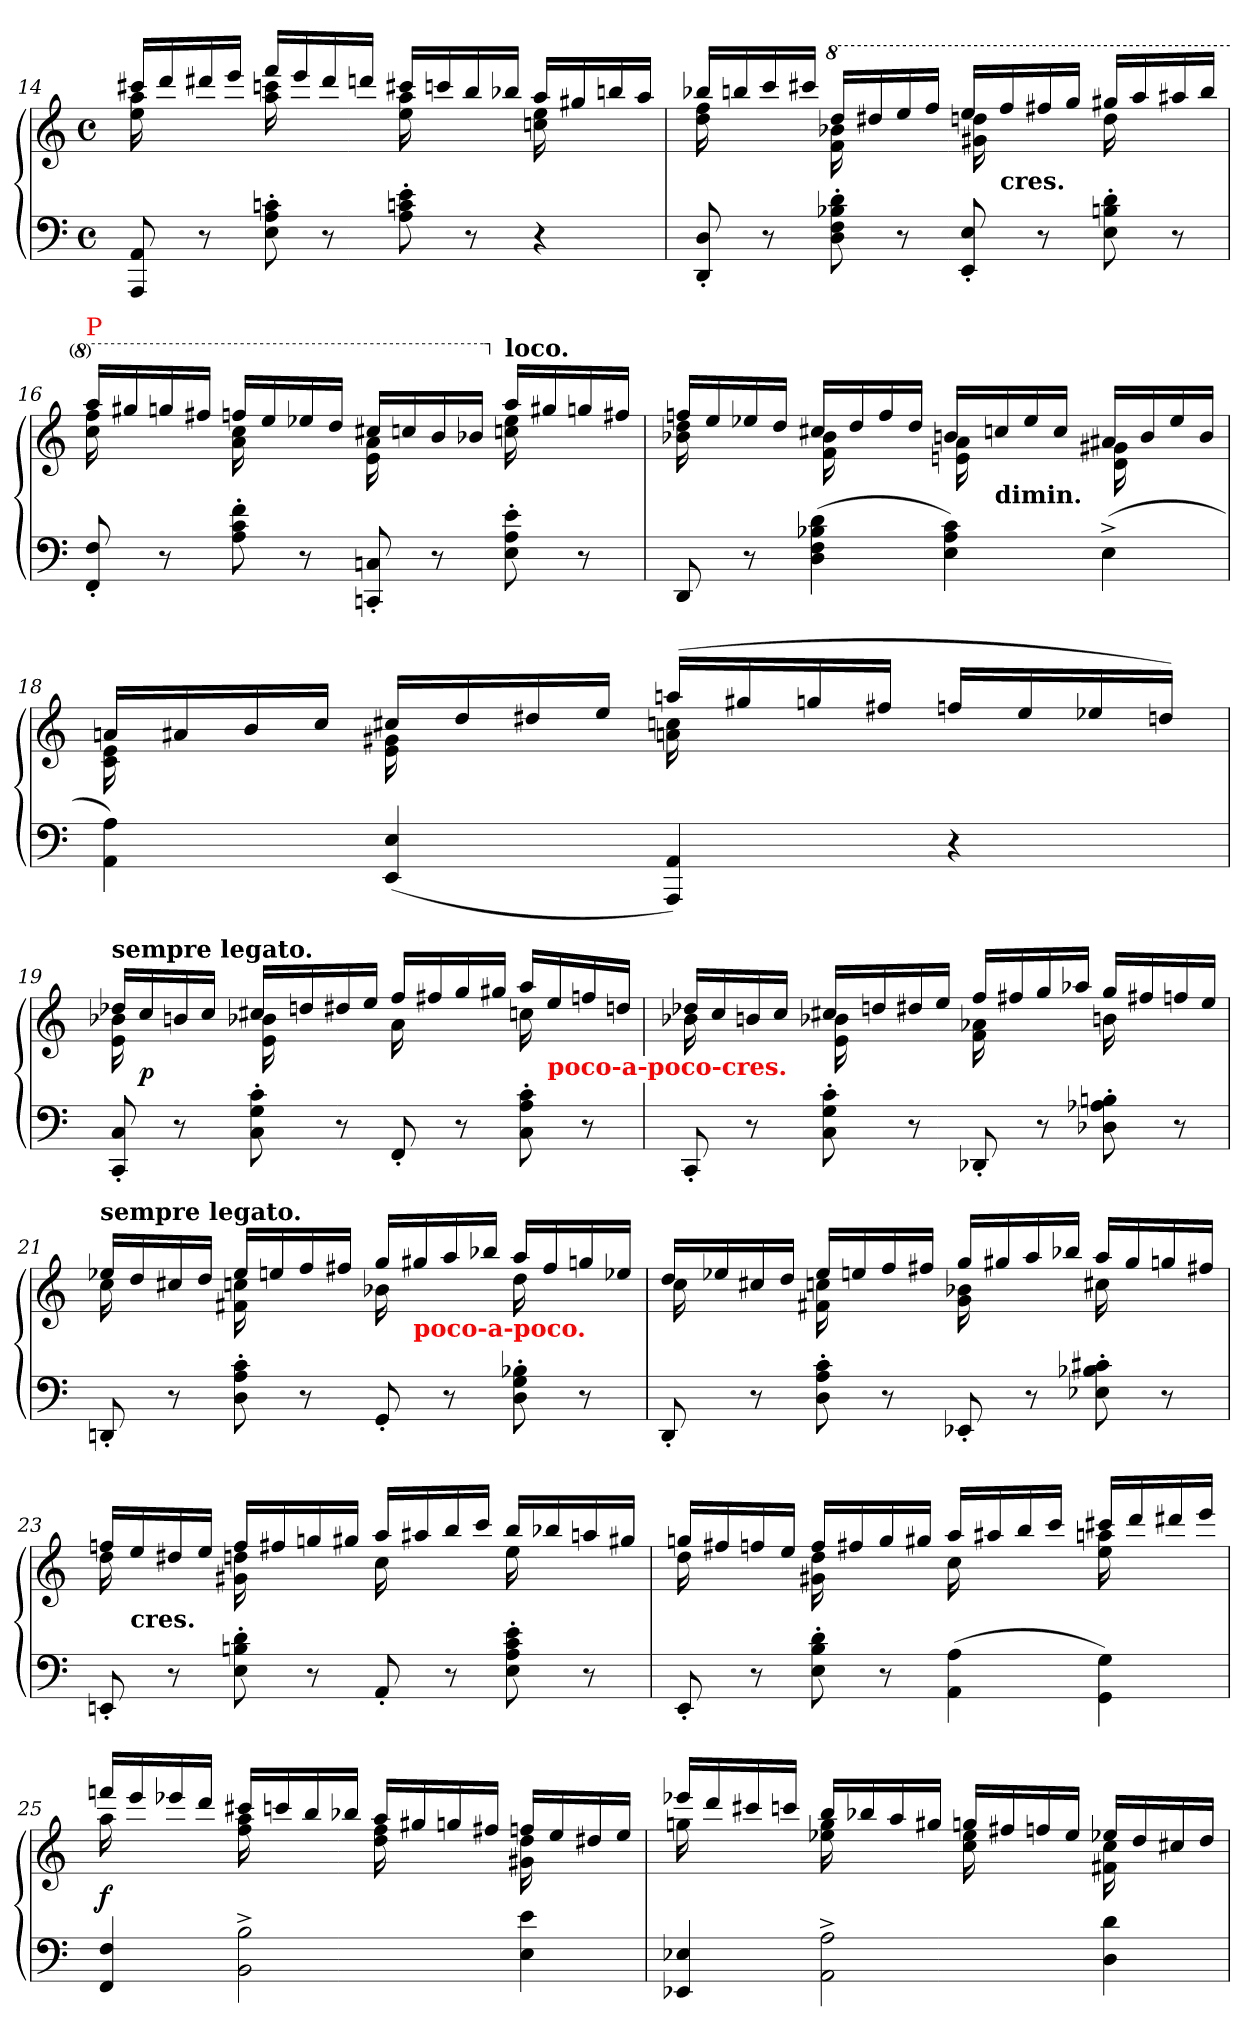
**kern	**kern	**dynam
*part1	*part1	*part1
*staff2	*staff1	*staff1/2
*clefF4	*clefG2	*
*k[]	*k[]	*
*a:	*a:	*
*M4/4	*M4/4	*
*met(c)	*met(c)	*
=14	=14	=14
*	*^	*
8AA 8AAA	16ccc#XLL	16aa 16ee	.
.	16ddd	8.ryy	.
8r	16ddd#X	.	.
.	16eeeJJ	.	.
8cn' 8A' 8E'	16fffLL	16cccn 16aa	.
.	16eee	8.ryy	.
8r	16ddd#	.	.
.	16dddnJJ	.	.
8e' 8cn' 8A'	16ccc#XLL	16aa 16ee	.
.	16cccn	8.ryy	.
8r	16bb	.	.
.	16bb-XJJ	.	.
4r	16aaLL	16ee 16ccn	.
.	16gg#X	8.ryy	.
.	16bbn	.	.
.	16aaJJ	.	.
=15	=15	=15	=15
8D'< 8DD'<	16bb-XLL	16ff 16dd	.
.	16bbn	8.ryy	.
8r	16ccc	.	.
.	16ccc#XJJ	.	.
*	*8va	*	*
8d'> 8B-X'> 8F'> 8D'>	16dddLL	16bb-X 16ff	.
.	16ddd#X	8.ryy	.
8r	16eee	.	.
.	16fffJJ	.	.
8E'< 8EE'<	16eeeLL	16dddn 16gg#X	.
!	!LO:TX:c:B:t=cres.	!	!
.	16fff	8.ryy	.
8r	16fff#X	.	.
.	16gggJJ	.	.
8d'> 8Bn'> 8E'>	16ggg#XLL	16ddd	.
.	16aaa	8.ryy	.
8r	16aaa#X	.	.
.	16bbbJJ	.	.
=16	=16	=16	=16
!	!LO:TX:a:color=red:t=P	!	!
8F'< 8FF'<	16aaaLL	16fff 16ccc	.
.	16ggg#X	8.ryy	.
8r	16gggn	.	.
.	16fff#XJJ	.	.
8f'> 8c'> 8A'>	16fffnLL	16ccc 16aa	.
.	16eee	8.ryy	.
8r	16eee-X	.	.
.	16dddJJ	.	.
8Cn'< 8CCn'<	16ccc#XLL	16aa 16ee	.
.	16cccn	8.ryy	.
8r	16bb	.	.
.	16bb-XJJ	.	.
*	*X8va	*	*
!	!LO:TX:a:B:t=loco.	!	!
8e'> 8A'> 8E'>	16aaLL	16ee- 16ccn	.
.	16gg#X	8.ryy	.
8r	16ggn	.	.
.	16ff#XJJ	.	.
=17	=17	=17	=17
8DD	16ffnLL	16dd 16b-X	.
.	16ee	8.ryy	.
8r	16ee-X	.	.
.	16ddJJ	.	.
(>4d 4B-X 4F 4D	16cc#XLL	16b- 16f	.
.	16dd	8.ryy	.
.	16ff	.	.
.	16ddJJ	.	.
4c 4A 4E)	16bnLL	16a 16en	.
!	!LO:TX:c:B:t=dimin.	!	!
.	16ccn	8.ryy	.
.	16ee-	.	.
.	16ccJJ	.	.
(4E^>	16a#XLL	16g#X 16d	.
.	16b	8.ryy	.
.	16ee-	.	.
.	16bJJ	.	.
=18	=18	=18	=18
4A 4AA)	16anLL	16e 16c	.
.	16a#X	8.ryy	.
.	16b	.	.
.	16ccJJ	.	.
(>4E 4EE	16cc#XLL	16g#X 16e	.
.	16dd	8.ryy	.
.	16dd#X	.	.
.	16eeJJ	.	.
4AA 4AAA)	(<16aanLL	16ccn 16a	.
.	16gg#X	8.ryy	.
.	16ggn	.	.
.	16ff#XJJ	.	.
4r	16ffn/LL	4ryy	.
.	16ee/	.	.
.	16ee-X/	.	.
.	16ddn/JJ)	.	.
=19	=19	=19	=19
!	!LO:TX:a:B:t=sempre legato.	!	!
8C'< 8CC'<	16dd-XLL	16b-X 16e	.
.	16cc	8.ryy	p
8r	16bn	.	.
.	16ccJJ	.	.
8c'> 8G'> 8C'>	16cc#XLL	16b-X 16e	.
.	16ddn	8.ryy	.
8r	16dd#X	.	.
.	16eeJJ	.	.
8FF'<	16ffLL	16a	.
.	16ff#X	8.ryy	.
8r	16gg	.	.
.	16gg#XJJ	.	.
8c'> 8A'> 8C'>	16aaLL	16ccn	.
!	!LO:TX:b:B:color=red:t=poco-a-poco-cres.	!	!
.	16ee	8.ryy	.
8r	16ffn	.	.
.	16ddJJ	.	.
=20	=20	=20	=20
8CC'<	16dd-XLL	16b-X	.
.	16cc	8.ryy	.
8r	16bn	.	.
.	16ccJJ	.	.
8c'> 8G'> 8C'>	16cc#XLL	16b-X 16e	.
.	16ddn	8.ryy	.
8r	16dd#X	.	.
.	16eeJJ	.	.
8DD-X'<	16ffLL	16a-X 16f	.
.	16ff#X	8.ryy	.
8r	16gg	.	.
.	16aa-XJJ	.	.
8Bn'> 8A-X'> 8D-X'>	16ggLL	16bn	.
.	16ff#X	8.ryy	.
8r	16ffn	.	.
.	16eeJJ	.	.
=21	=21	=21	=21
!	!LO:TX:a:B:t=sempre legato.	!	!
8DDn'<	16ee-XLL	16cc	.
.	16dd	8.ryy	.
8r	16cc#X	.	.
.	16ddJJ	.	.
8c'> 8A'> 8D'>	16ee-LL	16ccn 16f#X	.
.	16een	8.ryy	.
8r	16ff	.	.
.	16ff#XJJ	.	.
8GG'<	16ggLL	16b-X	.
!	!LO:TX:b:B:color=red:t=poco-a-poco.	!	!
.	16gg#X	8.ryy	.
8r	16aa	.	.
.	16bb-XJJ	.	.
8B-X'> 8G'> 8D'>	16aaLL	16dd	.
.	16ff#	8.ryy	.
8r	16gg	.	.
.	16ee-XJJ	.	.
=22	=22	=22	=22
8DD'<	16ddLL	16cc	.
.	16ee-X	8.ryy	.
8r	16cc#X	.	.
.	16ddJJ	.	.
8c'> 8A'> 8D'>	16ee-LL	16ccn 16f#X	.
.	16een	8.ryy	.
8r	16ff	.	.
.	16ff#XJJ	.	.
8EE-X'<	16ggLL	16b-X 16g	.
.	16gg#X	8.ryy	.
8r	16aa	.	.
.	16bb-XJJ	.	.
8c#X'> 8B-X'> 8E-X'>	16aaLL	16cc#X	.
.	16gg#	8.ryy	.
8r	16ggn	.	.
.	16ff#XJJ	.	.
=23	=23	=23	=23
8EEn'<	16ffnLL	16dd	.
!	!LO:TX:c:B:t=cres.	!	!
.	16ee	8.ryy	.
8r	16dd#X	.	.
.	16eeJJ	.	.
8d'> 8Bn'> 8E'>	16ffLL	16ddn 16g#X	.
.	16ff#X	8.ryy	.
8r	16ggn	.	.
.	16gg#XJJ	.	.
8AA'<	16aaLL	16cc	.
.	16aa#X	8.ryy	.
8r	16bb	.	.
.	16cccJJ	.	.
8e'> 8c'> 8A'> 8E'>	16bbLL	16ee	.
.	16bb-X	8.ryy	.
8r	16aan	.	.
.	16gg#XJJ	.	.
=24	=24	=24	=24
8EE'<	16ggnLL	16dd	.
.	16ff#X	8.ryy	.
8r	16ffn	.	.
.	16eeJJ	.	.
8d'> 8B'> 8E'>	16ffLL	16dd 16g#X	.
.	16ff#X	8.ryy	.
8r	16gg	.	.
.	16gg#XJJ	.	.
(4A 4AA	16aaLL	16cc	.
.	16aa#X	8.ryy	.
.	16bb	.	.
.	16cccJJ	.	.
4G\ 4GG\)	16ccc#XLL	16aa 16ee	.
.	16ddd	8.ryy	.
.	16ddd#X	.	.
.	16eeeJJ	.	.
=25	=25	=25	=25
4F 4FF	16fffnLL	16aa	f
.	16eee	8.ryy	.
.	16eee-X	.	.
.	16dddJJ	.	.
2B^> 2BB^>	16ccc#XLL	16aa 16ff	.
.	16cccn	8.ryy	.
.	16bb	.	.
.	16bb-XJJ	.	.
.	16aaLL	16ff 16dd	.
.	16gg#X	8.ryy	.
.	16ggn	.	.
.	16ff#XJJ	.	.
4e 4E	16ffnLL	16dd 16g#X	.
.	16ee	8.ryy	.
.	16dd#X	.	.
.	16eeJJ	.	.
=26	=26	=26	=26
4E-X 4EE-X	16eee-XLL	16ggn	.
.	16ddd	8.ryy	.
.	16ccc#X	.	.
.	16cccnJJ	.	.
2A^> 2AA^>	16bbLL	16gg 16ee-X	.
.	16bb-X	8.ryy	.
.	16aa	.	.
.	16gg#XJJ	.	.
.	16ggnLL	16ee- 16cc	.
.	16ff#X	8.ryy	.
.	16ffn	.	.
.	16ee-JJ	.	.
4d 4D	16ee-XLL	16cc 16f#X	.
.	16dd	8.ryy	.
.	16cc#X	.	.
.	16ddJJ	.	.
*	*v	*v	*
=	=	=
*-	*-	*-
